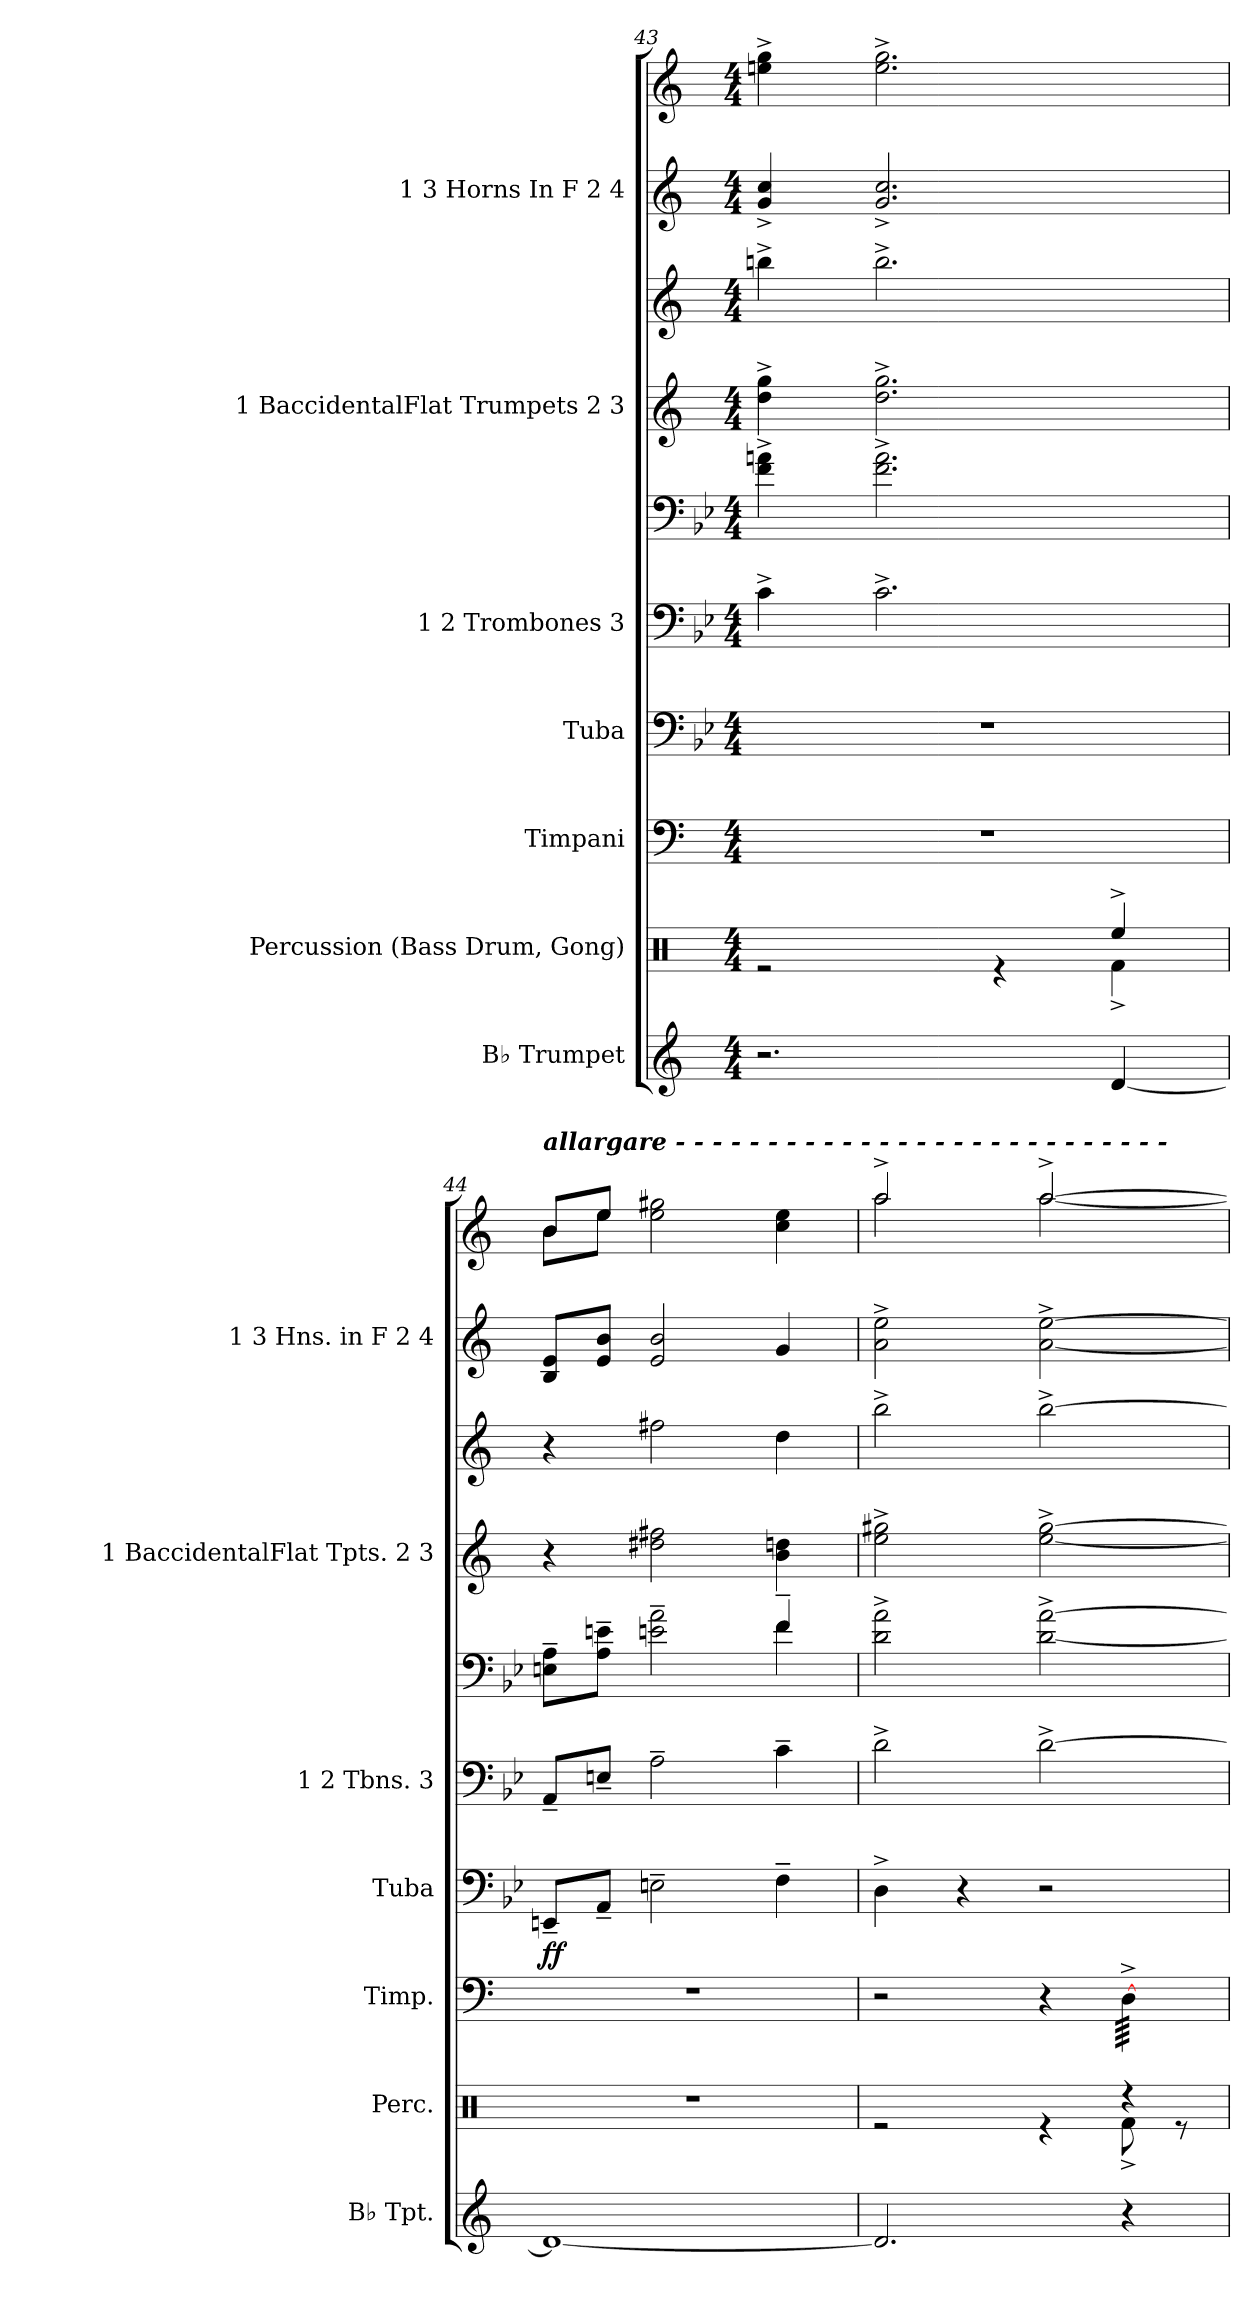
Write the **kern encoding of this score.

**kern	**kern	**dynam	**kern	**dynam	**kern	**dynam	**kern	**kern	**kern	**kern	**kern	**kern
*part7	*part6	*part6	*part5	*part5	*part4	*part4	*part3	*part3	*part2	*part2	*part1	*part1
*staff10	*staff9	*staff9	*staff8	*staff8	*staff7	*staff7	*staff6	*staff5	*staff4	*staff3	*staff2	*staff1
*I"B♭ Trumpet	*I"Percussion (Bass Drum, Gong)	*	*I"Timpani	*	*I"Tuba	*	*I"1                   2 Trombones                          3	*	*I"1  BaccidentalFlat Trumpets                           2                     3	*	*I"1          3 Horns In F                2          4	*
*I'B♭ Tpt.	*I'Perc.	*	*I'Timp.	*	*I'Tuba	*	*I'1        2 Tbns.        3	*	*I'1  BaccidentalFlat Tpts.            2            3	*	*I'1          3 Hns. in F          2          4	*
*clefG2	*clefX	*	*clefF4	*	*clefF4	*	*clefF4	*clefF4	*clefG2	*clefG2	*clefG2	*clefG2
*ITrd1c2	*	*	*	*	*	*	*	*	*ITrd1c2	*ITrd1c2	*ITrd4c7	*ITrd4c7
*k[b-e-]	*k[]	*	*k[]	*	*k[b-e-]	*	*k[b-e-]	*k[b-e-]	*k[b-e-]	*k[b-e-]	*k[b-]	*k[b-]
*M4/4	*M4/4	*	*M4/4	*	*M4/4	*	*M4/4	*M4/4	*M4/4	*M4/4	*M4/4	*M4/4
=43	=43	=43	=43	=43	=43	=43	=43	=43	=43	=43	=43	=43
*	*^	*	*	*	*	*	*	*	*	*	*	*
2.r	2re	2.ryy	.	1r	.	1r	.	4c^\	4f\^ 4an\^	4cc\^ 4ff\^	4aan^\	4c/^ 4f/^	4an\^ 4cc\^
.	.	.	.	.	.	.	.	2.c^\	2.f\^ 2.a\^	2.cc\^ 2.ff\^	2.aa^\	2.c/^ 2.f/^	2.a\^ 2.cc\^
.	4re	.	.	.	.	.	.	.	.	.	.	.	.
!	!	!	!LO:DY:b	!	!	!	!	!	!	!	!	!	!
[4c/	4Ree^/	4Rf^\	other-dynamics	.	.	.	.	.	.	.	.	.	.
=44	=44	=44	=44	=44	=44	=44	=44	=44	=44	=44	=44	=44	=44
*	*	*	*	*	*	*	*	*	*^	*	*	*	*^
!	!	!	!	!	!	!	!	!	!	!	!	!	!	!LO:TX:a:Bi:t=allargare  -  -  -  -  -  -  -  -  -  -  -  -  -  -  -  -  -  -  -  -  -  -  -  -  -  -  -	!
!	!	!	!	!	!	!	!LO:DY:b	!	!	!	!	!	!	!	!
*	*v	*v	*	*	*	*	*	*	*	*	*	*	*	*	*
1c_	1r	.	1r	.	8EEn~/L	ff	8AA~/L	8En\~ 8A\~L	2.ryy	4r	4r	8E/ 8A/L	8e/L	8e\L
.	.	.	.	.	8AA~/J	.	8En~/J	8A\~ 8en\~J	.	.	.	8A/ 8e/J	8a/J	8a\J
.	.	.	.	.	2En~\	.	2A~\	2en\~ 2a\~	.	2cc#X\ 2een\	2een\	2A/ 2e/	2a\ 2cc#X\	2.ryy
.	.	.	.	.	4F~\	.	4c~\	4f~/	4f\	4a\ 4ccn\	4cc\	4c/	4f\ 4a\	.
*	*	*	*	*	*	*	*	*v	*v	*	*	*	*	*
=45	=45	=45	=45	=45	=45	=45	=45	=45	=45	=45	=45	=45	=45
*	*^	*	*	*	*	*	*	*	*	*	*	*	*
2.c/]	2re	2.ryy	.	2r	.	4D^\	.	2d^\	2d\^ 2a\^	2dd\^ 2ff#X\^	2aa^\	2d\^ 2a\^	2dd^/	2dd\
.	.	.	.	.	.	4r	.	.	.	.	.	.	.	.
.	4re	.	.	4r	.	2r	.	[2d^\	[2d\^ [2a\^	[2dd\^ [2ff#\^	[2aa^\	[2d\^ [2a\^	[2dd^/	[2dd\
!	!	!	!LO:DY:b	!	!LO:DY:b	!	!	!	!	!	!	!	!	!
*	*	*	*	*tremolo	*	*	*	*	*	*	*	*	*	*
4r	4r	8Rf^\	other-dynamics	[64D^\LLLL	other-dynamics	.	.	.	.	.	.	.	.	.
.	.	.	.	64D^\	.	.	.	.	.	.	.	.	.	.
.	.	.	.	64D^\	.	.	.	.	.	.	.	.	.	.
.	.	.	.	64D^\	.	.	.	.	.	.	.	.	.	.
.	.	.	.	64D^\	.	.	.	.	.	.	.	.	.	.
.	.	.	.	64D^\	.	.	.	.	.	.	.	.	.	.
.	.	.	.	64D^\	.	.	.	.	.	.	.	.	.	.
.	.	.	.	64D^\	.	.	.	.	.	.	.	.	.	.
.	.	8r	.	64D^\	.	.	.	.	.	.	.	.	.	.
.	.	.	.	64D^\	.	.	.	.	.	.	.	.	.	.
.	.	.	.	64D^\	.	.	.	.	.	.	.	.	.	.
.	.	.	.	64D^\	.	.	.	.	.	.	.	.	.	.
.	.	.	.	64D^\	.	.	.	.	.	.	.	.	.	.
.	.	.	.	64D^\	.	.	.	.	.	.	.	.	.	.
.	.	.	.	64D^\	.	.	.	.	.	.	.	.	.	.
.	.	.	.	64D^\JJJJ	.	.	.	.	.	.	.	.	.	.
*	*	*	*	*Xtremolo	*	*	*	*	*	*	*	*	*	*
*	*v	*v	*	*	*	*	*	*	*	*	*	*	*v	*v
=	=	=	=	=	=	=	=	=	=	=	=	=
*-	*-	*-	*-	*-	*-	*-	*-	*-	*-	*-	*-	*-
